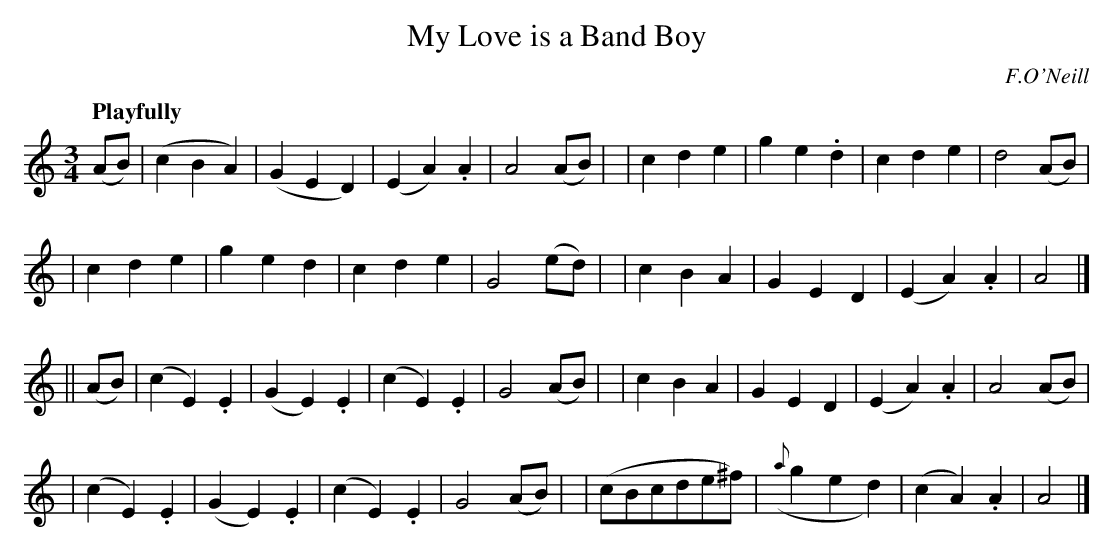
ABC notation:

X:1
T: My Love is a Band Boy
Q: "Playfully"
O: F.O'Neill
M: 3/4
L: 1/8
K: Am
(AB) \
| (c2B2A2) | (G2E2D2) | (E2A2) .A2 | A4 (AB) |\
| c2d2e2 | g2e2.d2 | c2d2e2 | d4 (AB) |
| c2d2e2 | g2e2d2 | c2d2e2 | G4 (ed) |\
| c2B2A2 | G2E2D2 | (E2A2) .A2 | A4 |]
|| (AB) \
| (c2E2).E2 | (G2E2).E2 | (c2E2).E2 | G4 (AB) |\
| c2B2A2 | G2E2D2 | (E2A2).A2 | A4 (AB) |
| (c2E2).E2 | (G2E2).E2 | (c2E2).E2 | G4 (AB) |\
| (cBcde^f) | ({a}g2e2d2) | (c2A2).A2 | A4 |]
